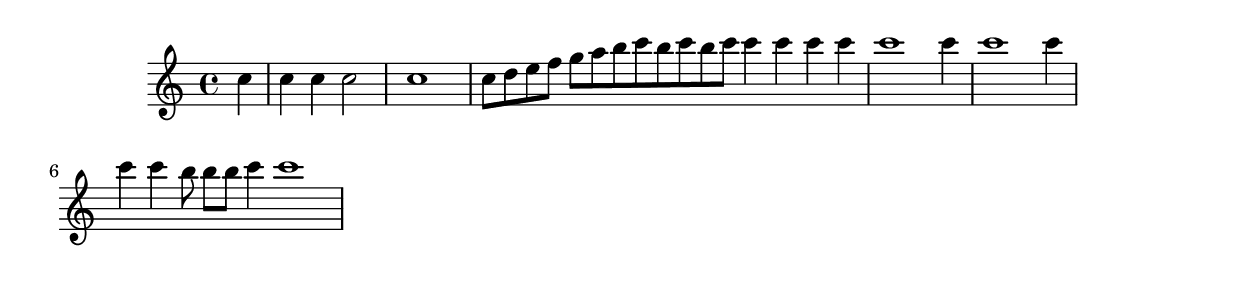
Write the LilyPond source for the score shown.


\version "1.9.1"
% possible rename to bar-something.

\header{ texidoc = "@cindex Bar Length

You can alter the length of bars by setting
@code{measureLength} or by resetting @code{measurePosition}. "
}

\score { 
  \context Voice \notes\relative c {
    
	
	% \property Score. measurePosition = #(ly:make-moment -1 4)
	\partial 4
	c''4 c4 c4 c2 c1
	\cadenzaOn  c8[ d e f]  g[ a b c b c b c]
	\cadenzaOff
	c4 c4 c4 c4
	\property Score. measureLength = #(ly:make-moment 5 4)
	
	c1 c4
	c1 c4 
	c4 c4
	\property Score. measurePosition = #(ly:make-moment -3 8)
	b8 b b
	c4 c1
	
  }
  \paper { raggedright= ##t}  
}

